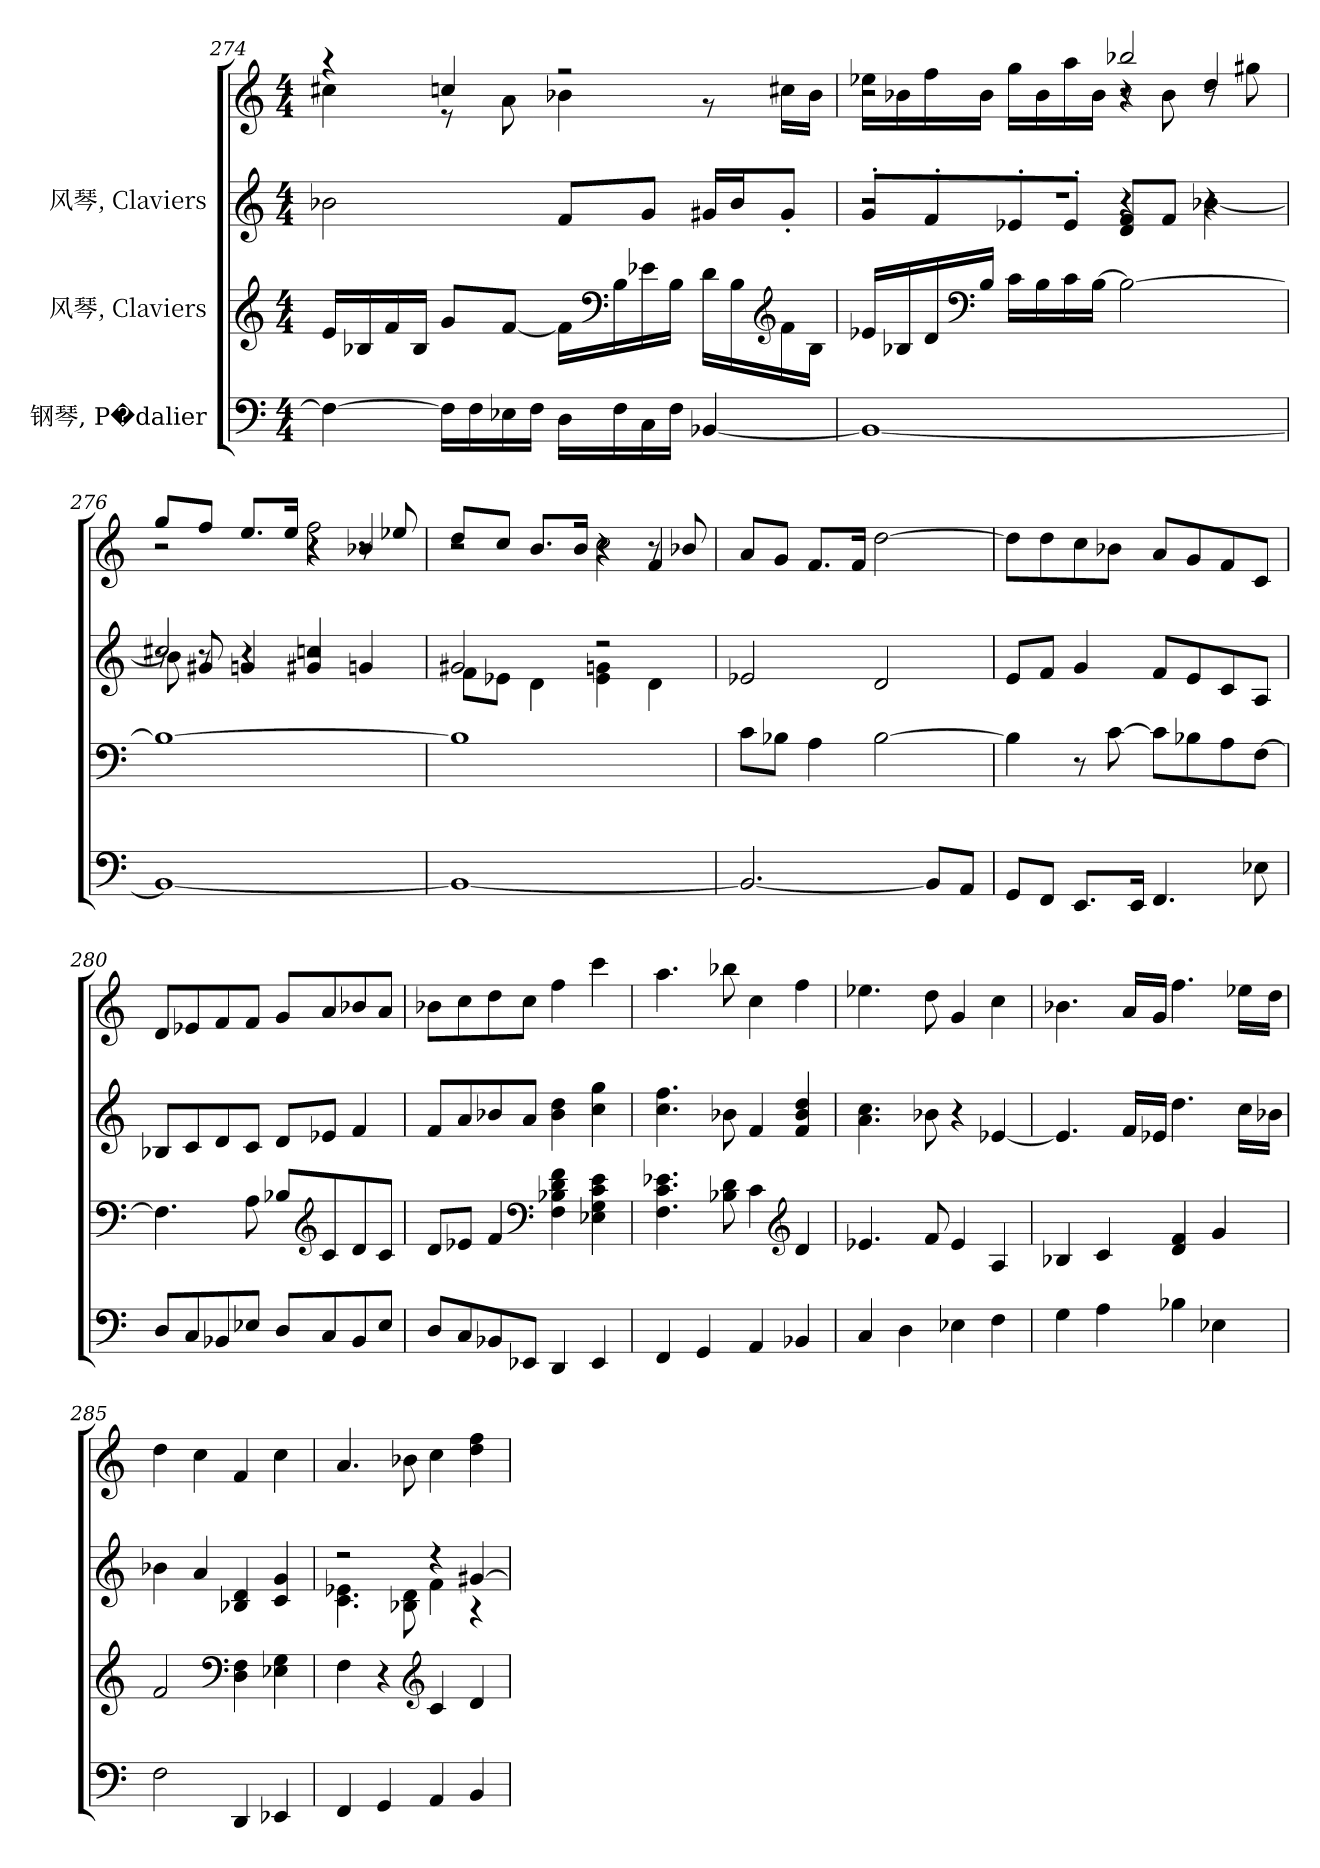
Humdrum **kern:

**kern	**kern	**kern	**kern
*part3	*part2	*part1	*part1
*staff4	*staff3	*staff2	*staff1
*I"钢琴, P�dalier	*I"风琴, Claviers	*I"风琴, Claviers	*
!!LO:LB:g=z
*clefF4	*clefG2	*clefG2	*clefG2
*k[]	*k[]	*k[]	*k[]
*M4/4	*M4/4	*M4/4	*M4/4
=274	=274	=274	=274
*	*	*	*^
4F\_	16e/LL	2b-X\	4r	4cc#X\
.	16B-X/	.	.	.
.	16f/	.	.	.
.	16B-/JJ	.	.	.
16F\LL]	8g/L	.	4ccn/	8r
16F\	.	.	.	.
16E-X\	[8f/J	.	.	8a\
16F\JJ	.	.	.	.
16D\LL	16f\LL]	8f/L	2r	4b-X\
*	*clefF4	*	*	*
16F\	16B-\	.	.	.
16C\	16e-X\	8g/J	.	.
16F\JJ	16B-\JJ	.	.	.
[4BB-X/	16d\LL	16g#X/LL	.	8r
.	16B-\	16b-/J	.	.
*	*clefG2	*	*	*
.	16f\	8g#'/J	.	16cc#X\LL
.	16B-\JJ	.	.	16b-\JJ
=275	=275	=275	=275	=275
*	*	*^	*	*^
*	*	*	*^	*	*	*
1BB-_	16e-X/LL	1r	2r	8g'/L	2r	16ee-X\LL	2r
.	16B-X/	.	.	.	.	16b-X\	.
.	16d/	.	.	8f'/	.	16ff\	.
*	*clefF4	*	*	*	*	*	*
.	16B-/JJ	.	.	.	.	16b-\JJ	.
.	16c\LL	.	.	8e-X'/	.	16gg\LL	.
.	16B-\	.	.	.	.	16b-\	.
.	16c\	.	.	8e-'/J	.	16aa\	.
.	[16B-\JJ	.	.	.	.	16b-\JJ	.
.	2B-\_	.	4r	8d/ 8f/L	2bb-X/	8r	4r
.	.	.	.	8f/J	.	8b-\	.
.	.	.	[4b-X\	4r	.	8r	4dd/
.	.	.	.	.	.	8gg#X\	.
!!LO:LB:g=z	!!	!!
=276	=276	=276	=276	=276	=276	=276	=276
1BB-_	1B-_	2cc#X/	8b-\]	8r	8gg/L	2r	2r
.	.	.	8r	8g#X/	8ff/J	.	.
.	.	.	4r	4gn/	8.ee/L	.	.
.	.	.	.	.	16ee/Jk	.	.
.	.	2r	2r	4g#X/ 4ccn/	4r	2ff\	4r
.	.	.	.	4gn/	8r	.	4b-X/
.	.	.	.	.	8ee-X/	.	.
*	*	*	*v	*v	*	*	*
=277	=277	=277	=277	=277	=277	=277
1BB-_	1B-]	2g#X/	8f\L	8dd/L	2r	2r
.	.	.	8e-X\J	8cc/J	.	.
.	.	.	4d\	8.b/L	.	.
.	.	.	.	16b/Jk	.	.
.	.	2r	4e-\ 4gn\	4r	2cc\	4r
.	.	.	4d\	8r	.	4f/
.	.	.	.	8b-X/	.	.
*	*	*v	*v	*	*	*
*	*	*	*v	*v	*v
=278	=278	=278	=278
2.BB-/_	8c\L	2e-X/	8a/L
.	8B-X\J	.	8g/J
.	4A\	.	8.f/L
.	.	.	16f/Jk
.	[2B-\	2d/	[2dd\
8BB-/L]	.	.	.
8AA/J	.	.	.
=279	=279	=279	=279
8GG/L	4B-\]	8e/L	8dd\L]
8FF/J	.	8f/J	8dd\
8.EE/L	8r	4g/	8cc\
.	[8c\	.	8b-X\J
16EE/Jk	.	.	.
4.FF/	8c\L]	8f/L	8a/L
.	8B-X\	8e/	8g/
.	8A\	8c/	8f/
8E-X\	[8F\J	8A/J	8c/J
!!LO:PB:g=z
=280	=280	=280	=280
8D/L	4.F\]	8B-X/L	8d/L
8C/	.	8c/	8e-X/
8BB-X/	.	8d/	8f/
8E-X/J	8A\	8c/J	8f/J
8D/L	8B-X/L	8d/L	8g/L
*	*clefG2	*	*
8C/	8c/	8e-X/J	8a/
8BB-/	8d/	4f/	8b-X/
8E-/J	8c/J	.	8a/J
=281	=281	=281	=281
8D/L	8d/L	8f/L	8b-X\L
8C/	8e-X/J	8a/	8cc\
8BB-X/	4f/	8b-X/	8dd\
8EE-X/J	.	8a/J	8cc\J
*	*clefF4	*	*
4DD/	4F\ 4B-X\ 4d\ 4f\	4b-\ 4dd\	4ff\
4EE-/	4E-X\ 4G\ 4c\ 4e-\	4cc\ 4gg\	4ccc\
=282	=282	=282	=282
4FF/	4.F\ 4.c\ 4.e-X\	4.cc\ 4.ff\	4.aa\
4GG/	.	.	.
.	8B-X\ 8d\	8b-X\	8bb-X\
4AA/	4c\	4f/	4cc\
*	*clefG2	*	*
4BB-X/	4d/	4f/ 4b-/ 4dd/	4ff\
=283	=283	=283	=283
4C/	4.e-X/	4.a\ 4.cc\	4.ee-X\
4D\	.	.	.
.	8f/	8b-X\	8dd\
4E-X\	4e-/	4r	4g/
4F\	4A/	[4e-X/	4cc\
!!LO:LB:g=z
=284	=284	=284	=284
4G\	4B-X/	4.e-/]	4.b-X\
4A\	4c/	.	.
.	.	16f/LL	16a/LL
.	.	16e-X/JJ	16g/JJ
4B-X\	4d/ 4f/	4.dd\	4.ff\
4E-X\	4g/	.	.
.	.	16cc\LL	16ee-X\LL
.	.	16b-X\JJ	16dd\JJ
=285	=285	=285	=285
2F\	2f/	4b-X\	4dd\
.	.	4a/	4cc\
*	*clefF4	*	*
4DD/	4D\ 4F\	4B-X/ 4d/	4f/
4EE-X/	4E-X\ 4G\	4c/ 4g/	4cc\
=286	=286	=286	=286
*	*	*	*MM80
*	*	*^	*
4FF/	4F\	2r	4.c\ 4.e-X\	4.a/
4GG/	4r	.	.	.
.	.	.	8B-X\ 8d\	8b-X\
*	*clefG2	*	*	*
4AA/	4c/	4r	4f\	4cc\
4BB/	4d/	[4g#X/	4r	4dd\ 4ff\
*	*	*v	*v	*
=	=	=	=
*-	*-	*-	*-
